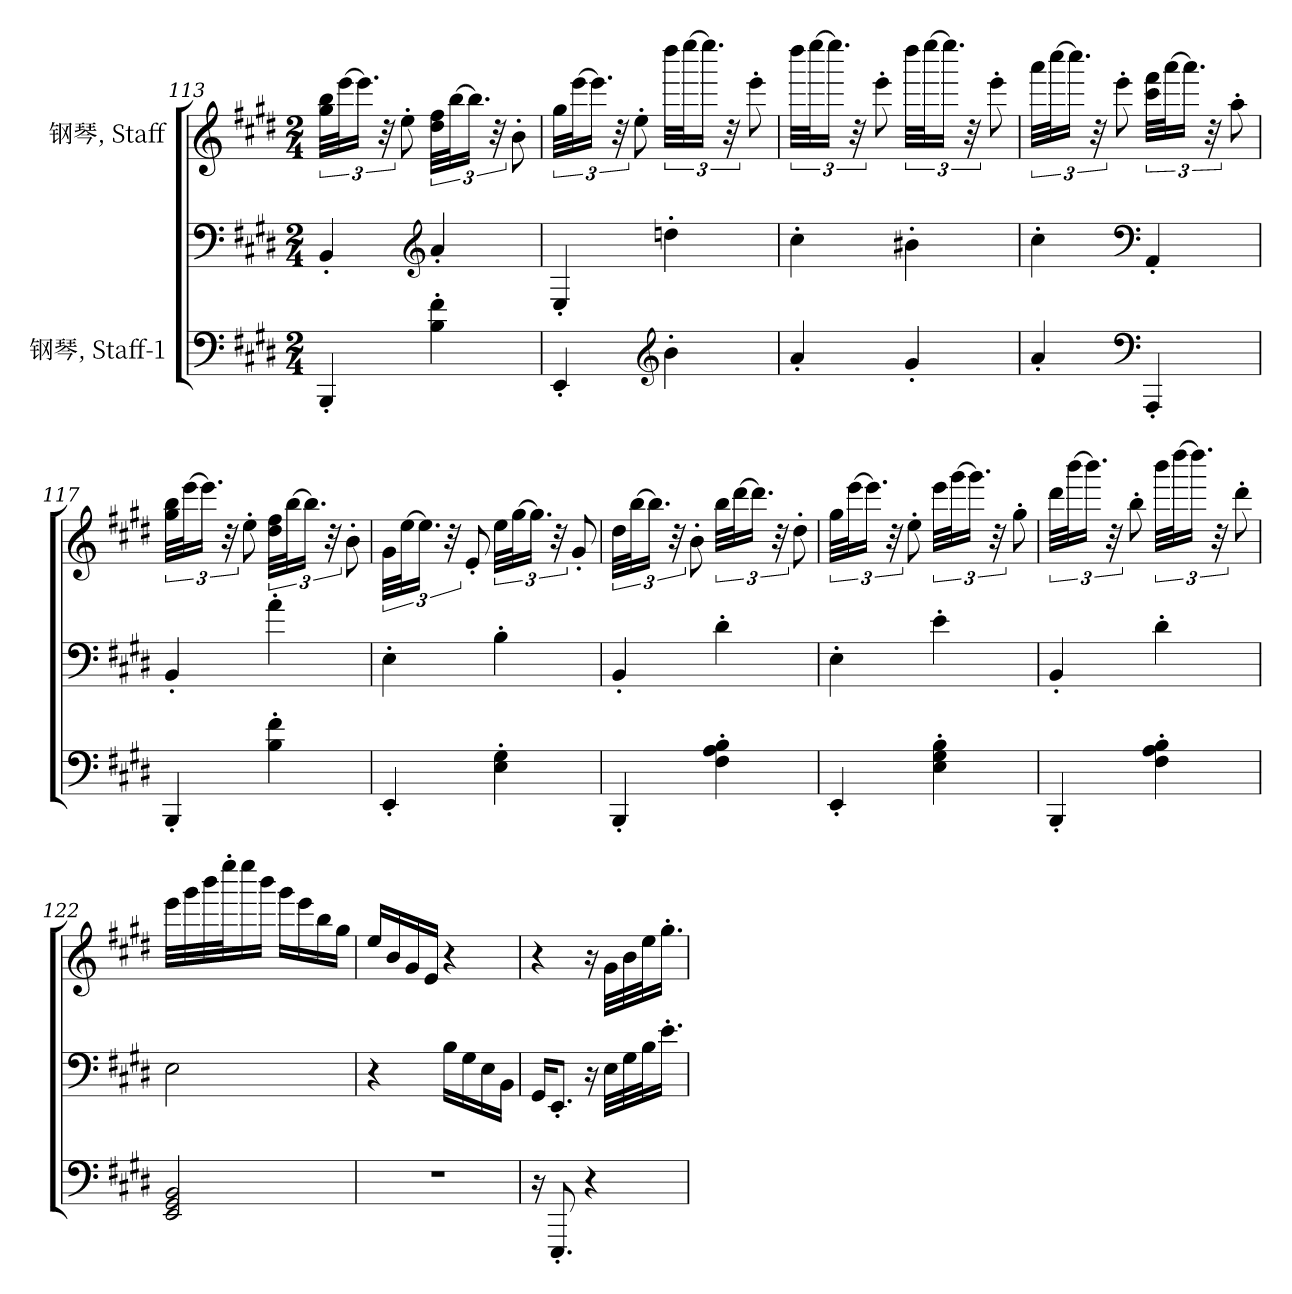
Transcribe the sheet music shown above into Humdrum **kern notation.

**kern	**kern	**kern
*part2	*part2	*part1
*staff3	*staff2	*staff1
*I"钢琴, Staff-1	*	*I"钢琴, Staff
*clefF4	*clefF4	*clefG2
*k[f#c#g#d#]	*k[f#c#g#d#]	*k[f#c#g#d#]
*M2/4	*M2/4	*M2/4
=113	=113	=113
4BBB'/	4BB'/	48gg#\ 48bb\LLL
.	.	[48eee\J
.	.	24.eee\JJ]
.	.	48r
.	.	8ee'\
*	*clefG2	*
4B\' 4f#\'	4a'/	48dd#\ 48ff#\LLL
.	.	[48bb\J
.	.	24.bb\JJ]
.	.	48r
.	.	8b'\
=114	=114	=114
4EE'/	4E'/	48gg#\LLL
.	.	[48eee\J
.	.	24.eee\JJ]
.	.	48r
.	.	8ee'\
*clefG2	*	*
4b'\	4ddn'\	48dddd#\LLL
.	.	[48eeee\J
.	.	24.eeee\JJ]
.	.	48r
.	.	8eee'\
!!LO:LB:g=z
=115	=115	=115
4a'/	4cc#'\	48dddd#\LLL
.	.	[48eeee\J
.	.	24.eeee\JJ]
.	.	48r
.	.	8eee'\
4g#'/	4b#X'\	48dddd#\LLL
.	.	[48eeee\J
.	.	24.eeee\JJ]
.	.	48r
.	.	8eee'\
=116	=116	=116
4a'/	4cc#'\	48aaa\LLL
.	.	[48cccc#\J
.	.	24.cccc#\JJ]
.	.	48r
.	.	8eee'\
*clefF4	*clefF4	*
4AAA'/	4AA'/	48ccc#\ 48fff#\LLL
.	.	[48aaa\J
.	.	24.aaa\JJ]
.	.	48r
.	.	8aa'\
=117	=117	=117
4BBB'/	4BB'/	48gg#\ 48bb\LLL
.	.	[48eee\J
.	.	24.eee\JJ]
.	.	48r
.	.	8ee'\
4B\' 4f#\'	4a'\	48dd#\ 48ff#\LLL
.	.	[48bb\J
.	.	24.bb\JJ]
.	.	48r
.	.	8b'\
!!LO:LB:g=z
=118	=118	=118
4EE'/	4E'\	48g#\LLL
.	.	[48ee\J
.	.	24.ee\JJ]
.	.	48r
.	.	8e'/
4E\' 4G#\'	4B'\	48ee\LLL
.	.	[48gg#\J
.	.	24.gg#\JJ]
.	.	48r
.	.	8g#'/
=119	=119	=119
4BBB'/	4BB'/	48dd#\LLL
.	.	[48bb\J
.	.	24.bb\JJ]
.	.	48r
.	.	8b'\
4F#\' 4A\' 4B\'	4d#'\	48bb\LLL
.	.	[48ddd#\J
.	.	24.ddd#\JJ]
.	.	48r
.	.	8dd#'\
=120	=120	=120
4EE'/	4E'\	48gg#\LLL
.	.	[48eee\J
.	.	24.eee\JJ]
.	.	48r
.	.	8ee'\
4E\' 4G#\' 4B\'	4e'\	48eee\LLL
.	.	[48ggg#\J
.	.	24.ggg#\JJ]
.	.	48r
.	.	8gg#'\
!!LO:PB:g=z
=121	=121	=121
4BBB'/	4BB'/	48ddd#\LLL
.	.	[48bbb\J
.	.	24.bbb\JJ]
.	.	48r
.	.	8bb'\
4F#\' 4A\' 4B\'	4d#'\	48bbb\LLL
.	.	[48dddd#\J
.	.	24.dddd#\JJ]
.	.	48r
.	.	8ddd#'\
=122	=122	=122
2EE/ 2GG#/ 2BB/	2E\	32eee\LLL
.	.	32ggg#\
.	.	32bbb\
.	.	32eeee'\J
.	.	16eeee\
.	.	16bbb\JJ
.	.	16ggg#\LL
.	.	16eee\
.	.	16bb\
.	.	16gg#\JJ
=123	=123	=123
2r	4r	16ee/LL
.	.	16b/
.	.	16g#/
.	.	16e/JJ
.	16B\LL	4r
.	16G#\	.
.	16E\	.
.	16BB\JJ	.
!!LO:LB:g=z
=124	=124	=124
16r	16GG#/KL	4r
8.EEE'/	8.EE'/J	.
4r	16r	16r
.	32E\LLL	32g#\LLL
.	32G#\	32b\
.	32B\J	32ee\J
.	16.e'\JJ	16.gg#'\JJ
=	=	=
*-	*-	*-
